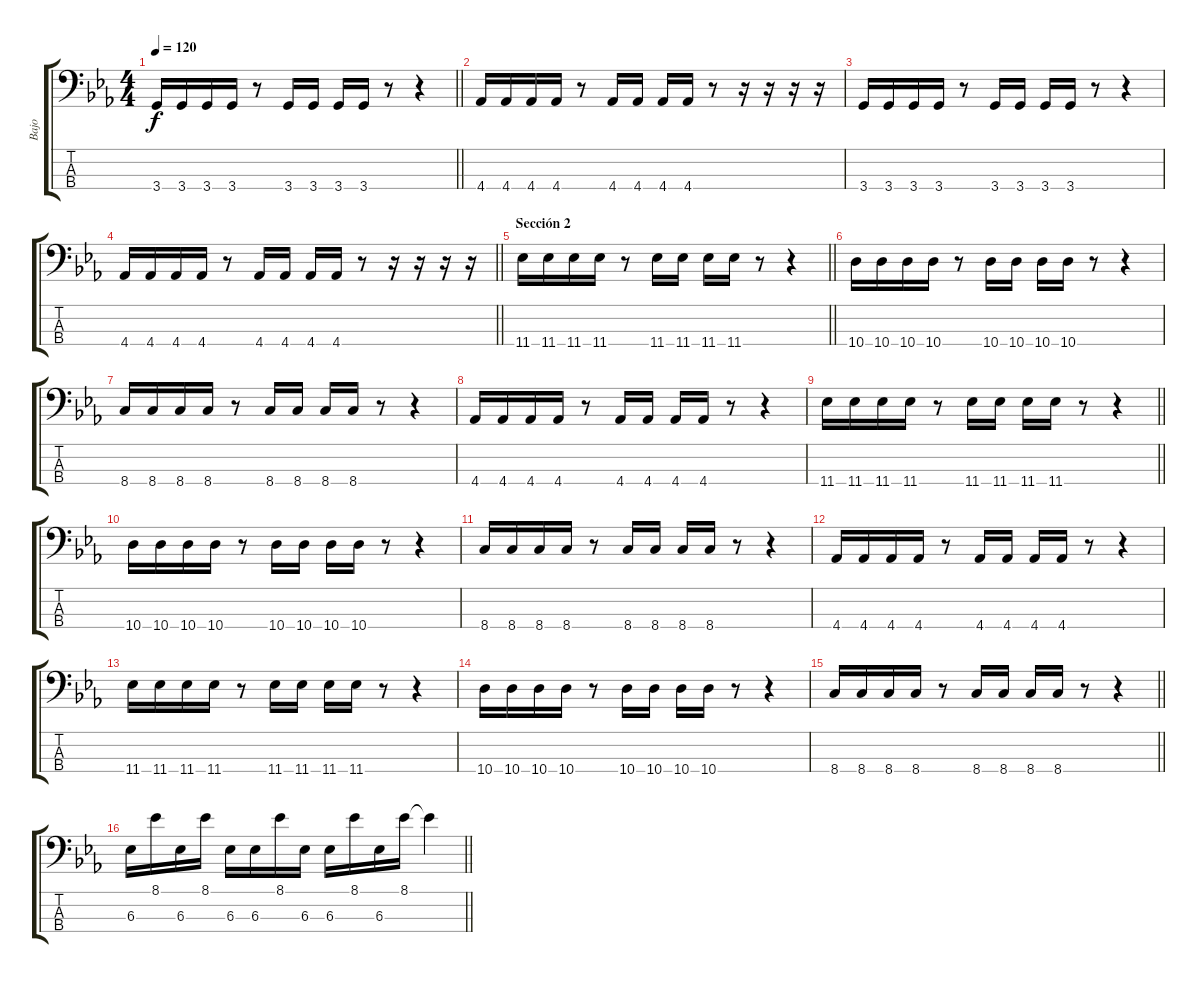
\track ("Bajo" "Bajo") {instrument fretlessbass}
\staff {score tabs}
\tuning (G2 D2 A1 E1) {hide}
\ts (4 4)
\tempo 120
\clef f4
\barLineRight lightlight
\ks eb
3.4.16{dy f} 3.4.16 3.4.16 3.4.16 r.8 3.4.16 3.4.16 3.4.16 3.4.16 r.8 r.4 |
4.4.16 4.4.16 4.4.16 4.4.16 r.8 4.4.16 4.4.16 4.4.16 4.4.16 r.8 r.16 r.16 r.16 r.16 |
3.4.16 3.4.16 3.4.16 3.4.16 r.8 3.4.16 3.4.16 3.4.16 3.4.16 r.8 r.4 |
\barLineRight lightlight
4.4.16 4.4.16 4.4.16 4.4.16 r.8 4.4.16 4.4.16 4.4.16 4.4.16 r.8 r.16 r.16 r.16 r.16 |
\section ("" "Sección 2")
\barLineRight lightlight
11.4.16 11.4.16 11.4.16 11.4.16 r.8 11.4.16 11.4.16 11.4.16 11.4.16 r.8 r.4 |
10.4.16 10.4.16 10.4.16 10.4.16 r.8 10.4.16 10.4.16 10.4.16 10.4.16 r.8 r.4 |
8.4.16 8.4.16 8.4.16 8.4.16 r.8 8.4.16 8.4.16 8.4.16 8.4.16 r.8 r.4 |
4.4.16 4.4.16 4.4.16 4.4.16 r.8 4.4.16 4.4.16 4.4.16 4.4.16 r.8 r.4 |
\barLineRight lightlight
11.4.16 11.4.16 11.4.16 11.4.16 r.8 11.4.16 11.4.16 11.4.16 11.4.16 r.8 r.4 |
10.4.16 10.4.16 10.4.16 10.4.16 r.8 10.4.16 10.4.16 10.4.16 10.4.16 r.8 r.4 |
8.4.16 8.4.16 8.4.16 8.4.16 r.8 8.4.16 8.4.16 8.4.16 8.4.16 r.8 r.4 |
4.4.16 4.4.16 4.4.16 4.4.16 r.8 4.4.16 4.4.16 4.4.16 4.4.16 r.8 r.4 |
11.4.16 11.4.16 11.4.16 11.4.16 r.8 11.4.16 11.4.16 11.4.16 11.4.16 r.8 r.4 |
10.4.16 10.4.16 10.4.16 10.4.16 r.8 10.4.16 10.4.16 10.4.16 10.4.16 r.8 r.4 |
\barLineRight lightlight
8.4.16 8.4.16 8.4.16 8.4.16 r.8 8.4.16 8.4.16 8.4.16 8.4.16 r.8 r.4 |
\barLineRight lightlight
6.3.16 8.1.16 6.3.16 8.1.16 6.3.16 6.3.16 8.1.16 6.3.16 6.3.16 8.1.16 6.3.16 8.1.16 8.1{t}.4
